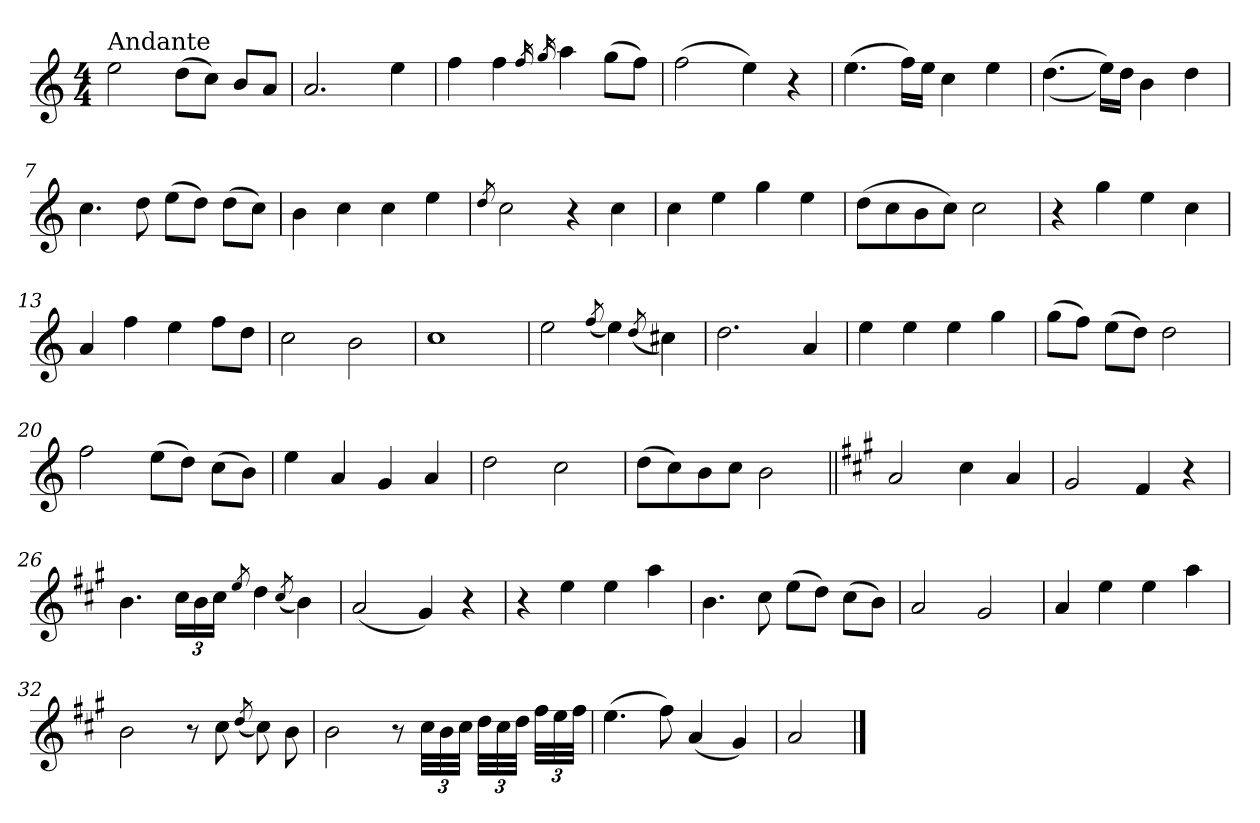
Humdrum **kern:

**kern
*part1
*staff1
*clefG2
*k[]
*C:
*M4/4
=1
!LO:TX:a:t=Andante
2ee\
(>8dd\L
8cc\J)
8b/L
8a/J
=2
2.a/
4ee\
=3
4ff\
4ff\
16qff/
16qgg/
4aa\
(>8gg\L
8ff\J)
=4
(>2ff\
4ee\)
4r
=5
(>4.ee\
16ff\LL)
16ee\JJ
4cc\
4ee\
!!LO:LB:g=z
=6
(>(>4.dd\
16ee\LL))
16dd\JJ
4b\
4dd\
=7
4.cc\
8dd\
(>8ee\L
8dd\J)
(>8dd\L
8cc\J)
=8
4b\
4cc\
4cc\
4ee\
=9
8qdd/
2cc\
4r
4cc\
=10
4cc\
4ee\
4gg\
4ee\
=11
(>8dd\L
8cc\
8b\
8cc\J)
2cc\
!!LO:LB:g=z
=12
4r
4gg\
4ee\
4cc\
=13
4a/
4ff\
4ee\
8ff\L
8dd\J
=14
2cc\
2b\
=15
1cc
=16
2ee\
(<8qff/
4ee\)
(<8qdd/
4cc#X\)
=17
2.dd\
4a/
=18
4ee\
4ee\
4ee\
4gg\
!!LO:LB:g=z
=19
(>8gg\L
8ff\J)
(>8ee\L
8dd\J)
2dd\
=20
2ff\
(>8ee\L
8dd\J)
(>8cc\L
8b\J)
=21
4ee\
4a/
4g/
4a/
=22
2dd\
2cc\
=23
(>8dd\L
8cc\)
8b\
8cc\J
2b\
=24||
*k[f#c#g#]
2a/
4cc#\
4a/
!!LO:LB:g=z
=25
2g#/
4f#/
4r
=26
4.b\
24cc#\LL
24b\
24cc#\JJ
8qee/
4dd\
(<8qcc#/
4b\)
=27
(<2a/
4g#/)
4r
=28
4r
4ee\
4ee\
4aa\
=29
4.b\
8cc#\
(>8ee\L
8dd\J)
(>8cc#\L
8b\J)
=30
2a/
2g#/
!!LO:LB:g=z
=31
4a/
4ee\
4ee\
4aa\
!!LO:LB:g=z
=32
2b\
8r
8cc#\
(<8qdd/
8cc#\)
8b\
!!LO:LB:g=z
=33
2b\
8r
48cc#\LLL
48b\
48cc#\JJJ
48dd\LLL
48cc#\
48dd\JJJ
48ff#\LLL
48ee\
48ff#\JJJ
=34
(>4.ee\
8ff#\)
(<4a/
4g#/)
=35
2a/
==
*-
